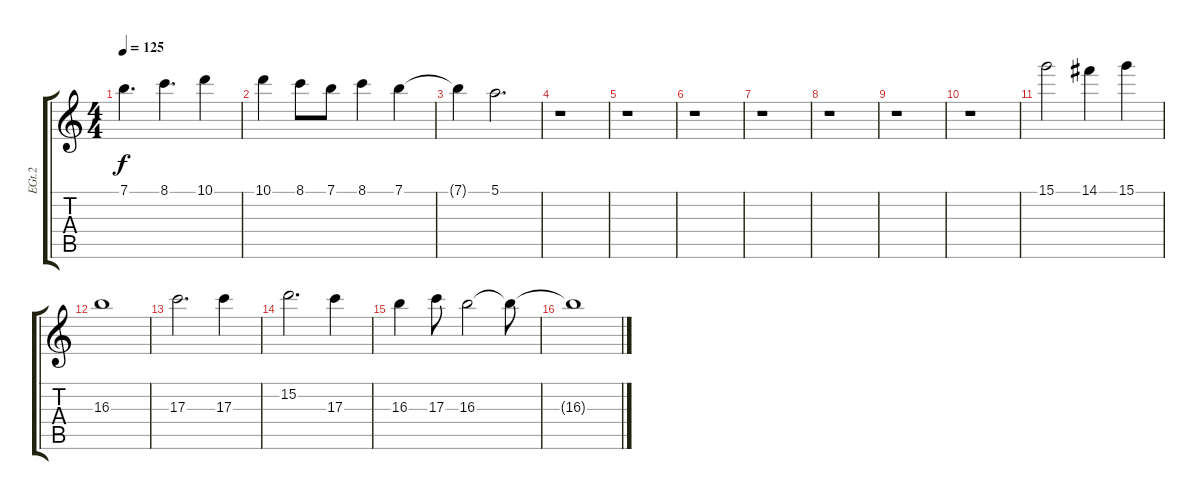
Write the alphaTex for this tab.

\track ("EGt.2" "EGt.2") {instrument distortionguitar}
\staff {score tabs}
\tuning (E4 B3 G3 D3 A2 E2) {hide}
\ts (4 4)
\tempo 125
\clef g2
\ks c
7.1.4{d dy f} 8.1.4{d} 10.1.4 |
10.1.4 8.1.8 7.1.8 8.1.4 7.1.4 |
7.1{t}.4 5.1.2{d} |
r.1 |
r.1 |
r.1 |
r.1 |
r.1 |
r.1 |
r.1 |
15.1.2 14.1.4 15.1.4 |
16.3.1 |
17.3.2{d} 17.3.4 |
15.2.2{d} 17.3.4 |
16.3.4 17.3.8 16.3.2 16.3{t}.8 |
16.3{t}.1
